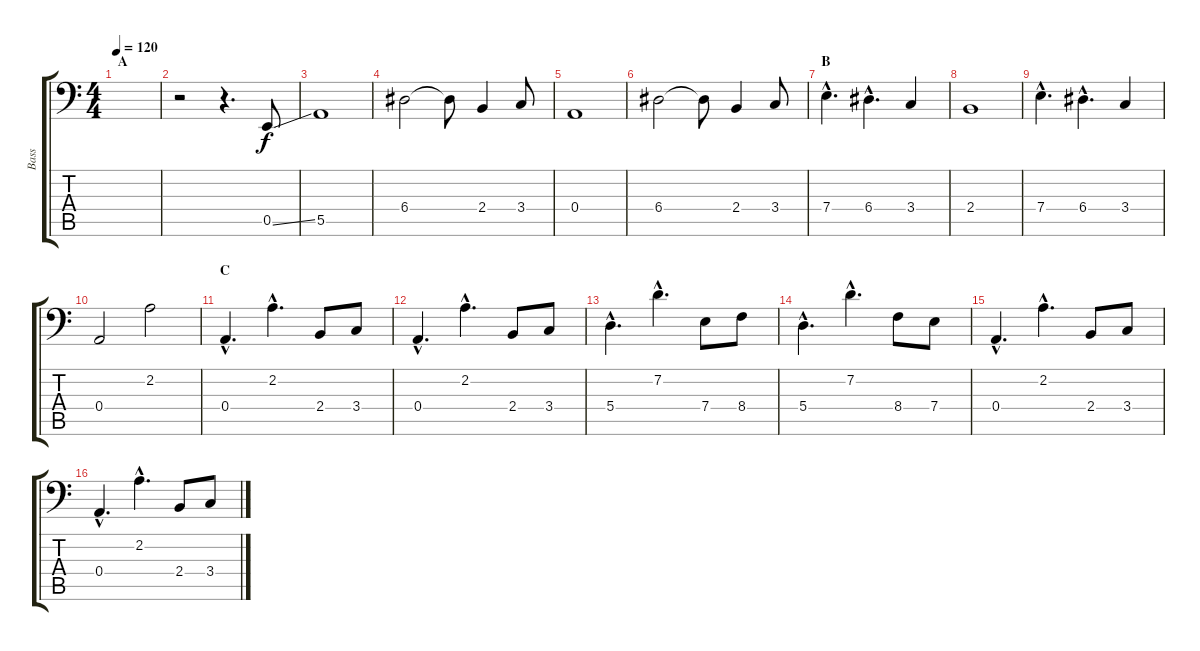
\track ("Bass" "Bass") {instrument fretlessbass}
\staff {score tabs}
\tuning (C3 G2 D2 A1 E1 B0) {hide}
\ts (4 4)
\section ("" "A")
\tempo 120
\clef f4
\ks c
|
r.2 r.4{d} 0.5{ss}.8 |
5.5.1 |
6.4.2 6.4{t}.8 2.4.4 3.4.8 |
0.4.1 |
6.4.2 6.4{t}.8 2.4.4 3.4.8 |
\section ("" "B")
7.4{hac}.4{d} 6.4{hac}.4{d} 3.4.4 |
2.4.1 |
7.4{hac}.4{d} 6.4{hac}.4{d} 3.4.4 |
0.4.2 2.2.2 |
\section ("" "C")
0.4{hac}.4{d} 2.2{hac}.4{d} 2.4.8 3.4.8 |
0.4{hac}.4{d} 2.2{hac}.4{d} 2.4.8 3.4.8 |
5.4{hac}.4{d} 7.2{hac}.4{d} 7.4.8 8.4.8 |
5.4{hac}.4{d} 7.2{hac}.4{d} 8.4.8 7.4.8 |
0.4{hac}.4{d} 2.2{hac}.4{d} 2.4.8 3.4.8 |
0.4{hac}.4{d} 2.2{hac}.4{d} 2.4.8 3.4.8
